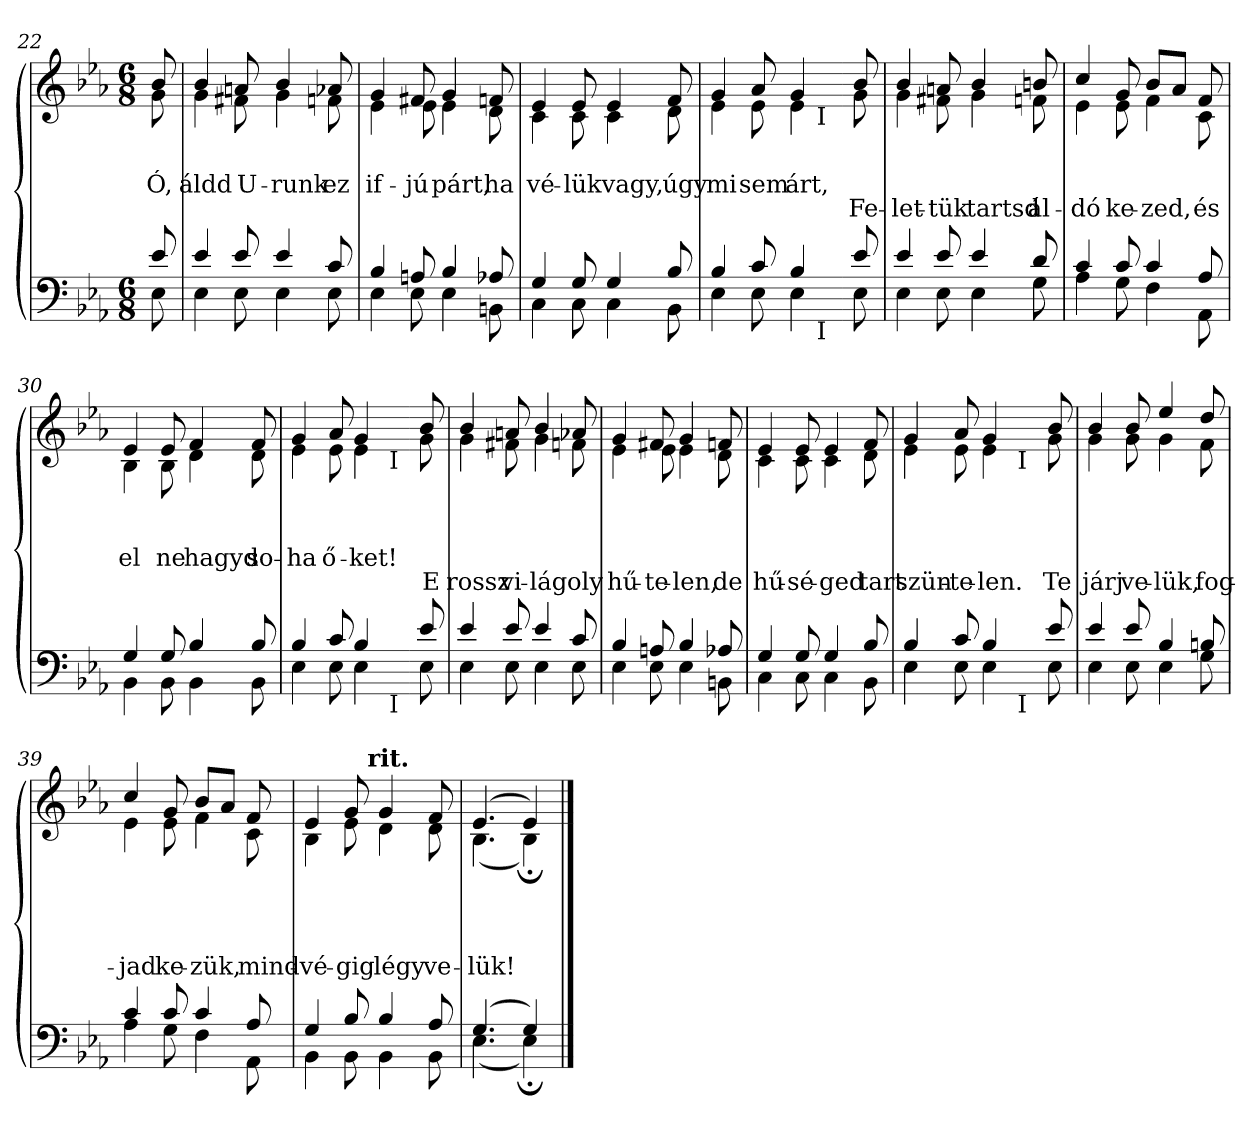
**kern	**kern	**text	**text	**text	**text
*part2	*part1	*part1	*part1	*part1	*part1
*staff2	*staff1	*staff1	*staff1	*staff1	*staff1
!!LO:LB:g=z
*clefF4	*clefG2	*	*	*	*
*k[b-e-a-]	*k[b-e-a-]	*	*	*	*
*E-:	*E-:	*	*	*	*
*M6/8	*M6/8	*	*	*	*
=22	=22	=22	=22	=22	=22
*^	*	*	*	*	*
!	!	!	!	!LO:LY:b	!	!
*	*	*^	*	*	*	*
8e-/	8E-\	8b-/	8g\	.	Ó,	.	.
=23	=23	=23	=23	=23	=23	=23	=23
!	!	!	!	!	!LO:LY:b	!	!
4e-/	4E-\	4b-/	4g\	.	áldd	.	.
!	!	!	!	!	!LO:LY:b	!	!
8e-/	8E-\	8an/	8f#X\	.	U-	.	.
!	!	!	!	!	!LO:LY:b	!	!
4e-/	4E-\	4b-/	4g\	.	-runk	.	.
!	!	!	!	!	!LO:LY:b	!	!
8c/	8E-\	8a-X/	8fn\	.	ez	.	.
=24	=24	=24	=24	=24	=24	=24	=24
!	!	!	!	!	!LO:LY:b	!	!
4B-/	4E-\	4g/	4e-\	.	if-	.	.
!	!	!	!	!	!LO:LY:b	!	!
8An/	8E-\	8f#X/	8e-\	.	-jú	.	.
!	!	!	!	!	!LO:LY:b	!	!
4B-/	4E-\	4g/	4e-\	.	párt,	.	.
!	!	!	!	!	!LO:LY:b	!	!
8A-X/	8BBn\	8fn/	8d\	.	ha	.	.
=25	=25	=25	=25	=25	=25	=25	=25
!	!	!	!	!	!LO:LY:b	!	!
4G/	4C\	4e-/	4c\	.	vé-	.	.
!	!	!	!	!	!LO:LY:b	!	!
8G/	8C\	8e-/	8c\	.	-lük	.	.
!	!	!	!	!	!LO:LY:b	!	!
4G/	4C\	4e-/	4c\	.	vagy,	.	.
!	!	!	!	!	!LO:LY:b	!	!
8B-/	8BB-\	8f/	8d\	.	úgy	.	.
*	*	*v	*v	*	*	*	*
=26	=26	=26	=26	=26	=26	=26
*	*	*^	*	*	*	*
!	!	!	!	!	!LO:LY:b	!	!
*	*^	*	*^	*	*	*	*
4B-/	4E-\	2ryy	4g/	4e-\	2ryy	.	mi	.	.
!	!	!	!	!	!	!	!LO:LY:b	!	!
8c/	8E-\	.	8a-/	8e-\	.	.	sem	.	.
!	!	!	!	!	!	!	!LO:LY:b	!	!
4B-/	4E-\	.	4g/	4e-\	.	.	árt,	.	.
!	!	!	!	!	!LO:TX:b:t=I	!	!	!	!
!	!	!LO:TX:b:t=I	!	!	!	!	!	!	!
.	.	8ryy	.	.	8ryy	.	.	.	.
*	*v	*v	*	*	*	*	*	*	*
*	*	*	*v	*v	*	*	*	*
!!LO:PB:g=z
=27-	=27-	=27-	=27-	=27-	=27-	=27-	=27-
*	*^	*	*^	*	*	*	*
!	!	!	!	!	!	!	!	!LO:LY:b	!
*	*v	*v	*	*	*	*	*	*	*
*	*	*	*v	*v	*	*	*	*
8e-/	8E-\	8b-/	8g\	.	.	Fe-	.
=28	=28	=28	=28	=28	=28	=28	=28
!	!	!	!	!	!	!LO:LY:b	!
4e-/	4E-\	4b-/	4g\	.	.	-let-	.
!	!	!	!	!	!	!LO:LY:b	!
8e-/	8E-\	8an/	8f#X\	.	.	-tük	.
!	!	!	!	!	!	!LO:LY:b	!
4e-/	4E-\	4b-/	4g\	.	.	tartsd	.
!	!	!	!	!	!	!LO:LY:b	!
8d/	8G\	8bn/	8fn\	.	.	ál-	.
=29	=29	=29	=29	=29	=29	=29	=29
!	!	!	!	!	!	!LO:LY:b	!
4c/	4A-\	4cc/	4e-\	.	.	-dó	.
!	!	!	!	!	!	!LO:LY:b	!
8c/	8G\	8g/	8e-\	.	.	ke-	.
!	!	!	!	!	!	!LO:LY:b	!
4c/	4F\	8b-/L	4f\	.	.	-zed,	.
.	.	8a-/J	.	.	.	.	.
!	!	!	!	!	!	!LO:LY:b	!
8A-/	8AA-\	8f/	8c\	.	.	és	.
=30	=30	=30	=30	=30	=30	=30	=30
!	!	!	!	!	!	!LO:LY:b	!
4G/	4BB-\	4e-/	4B-\	.	.	el	.
!	!	!	!	!	!	!LO:LY:b	!
8G/	8BB-\	8e-/	8B-\	.	.	ne	.
!	!	!	!	!	!	!LO:LY:b	!
4B-/	4BB-\	4f/	4d\	.	.	hagyd	.
!	!	!	!	!	!	!LO:LY:b	!
8B-/	8BB-\	8f/	8d\	.	.	so-	.
=31	=31	=31	=31	=31	=31	=31	=31
!	!	!	!	!	!	!LO:LY:b	!
*	*^	*	*^	*	*	*	*
4B-/	4E-\	2ryy	4g/	4e-\	2ryy	.	.	-ha	.
!	!	!	!	!	!	!	!	!LO:LY:b	!
8c/	8E-\	.	8a-/	8e-\	.	.	.	ő-	.
!	!	!	!	!	!	!	!	!LO:LY:b	!
4B-/	4E-\	.	4g/	4e-\	.	.	.	-ket!	.
.	.	32ryy	.	.	32ryy	.	.	.	.
!	!	!	!	!	!LO:TX:b:t=I	!	!	!	!
!	!	!LO:TX:b:t=I	!	!	!	!	!	!	!
.	.	16.ryy	.	.	16.ryy	.	.	.	.
*	*v	*v	*	*	*	*	*	*	*
*	*	*	*v	*v	*	*	*	*
!!LO:LB:g=z
=32-	=32-	=32-	=32-	=32-	=32-	=32-	=32-
*	*^	*	*^	*	*	*	*
!	!	!	!	!	!	!	!	!	!LO:LY:b
*	*v	*v	*	*	*	*	*	*	*
*	*	*	*v	*v	*	*	*	*
8e-/	8E-\	8b-/	8g\	.	.	.	E
=33	=33	=33	=33	=33	=33	=33	=33
!	!	!	!	!	!	!	!LO:LY:b
4e-/	4E-\	4b-/	4g\	.	.	.	rossz
!	!	!	!	!	!	!	!LO:LY:b
8e-/	8E-\	8an/	8f#X\	.	.	.	vi-
!	!	!	!	!	!	!	!LO:LY:b
4e-/	4E-\	4b-/	4g\	.	.	.	-lág
!	!	!	!	!	!	!	!LO:LY:b
8c/	8E-\	8a-X/	8fn\	.	.	.	oly
=34	=34	=34	=34	=34	=34	=34	=34
!	!	!	!	!	!	!	!LO:LY:b
4B-/	4E-\	4g/	4e-\	.	.	.	hű-
!	!	!	!	!	!	!	!LO:LY:b
8An/	8E-\	8f#X/	8e-\	.	.	.	-te-
!	!	!	!	!	!	!	!LO:LY:b
4B-/	4E-\	4g/	4e-\	.	.	.	-len,
!	!	!	!	!	!	!	!LO:LY:b
8A-X/	8BBn\	8fn/	8d\	.	.	.	de
=35	=35	=35	=35	=35	=35	=35	=35
!	!	!	!	!	!	!	!LO:LY:b
4G/	4C\	4e-/	4c\	.	.	.	hű-
!	!	!	!	!	!	!	!LO:LY:b
8G/	8C\	8e-/	8c\	.	.	.	-sé-
!	!	!	!	!	!	!	!LO:LY:b
4G/	4C\	4e-/	4c\	.	.	.	-ged
!	!	!	!	!	!	!	!LO:LY:b
8B-/	8BB-\	8f/	8d\	.	.	.	tart
=36	=36	=36	=36	=36	=36	=36	=36
!	!	!	!	!	!	!	!LO:LY:b
*	*^	*	*^	*	*	*	*
4B-/	4E-\	2ryy	4g/	4e-\	2ryy	.	.	.	szün-
!	!	!	!	!	!	!	!	!	!LO:LY:b
8c/	8E-\	.	8a-/	8e-\	.	.	.	.	-te-
!	!	!	!	!	!	!	!	!	!LO:LY:b
4B-/	4E-\	.	4g/	4e-\	.	.	.	.	-len.
.	.	32ryy	.	.	32ryy	.	.	.	.
!	!	!	!	!	!LO:TX:b:t=I	!	!	!	!
!	!	!LO:TX:b:t=I	!	!	!	!	!	!	!
.	.	16.ryy	.	.	16.ryy	.	.	.	.
*	*v	*v	*	*	*	*	*	*	*
*	*	*	*v	*v	*	*	*	*
!!LO:LB:g=z
=37-	=37-	=37-	=37-	=37-	=37-	=37-	=37-
*	*^	*	*^	*	*	*	*
!	!	!	!	!	!	!	!	!	!LO:LY:b
*	*v	*v	*	*	*	*	*	*	*
*	*	*	*v	*v	*	*	*	*
8e-/	8E-\	8b-/	8g\	.	.	.	Te
=38	=38	=38	=38	=38	=38	=38	=38
!	!	!	!	!	!	!	!LO:LY:b
4e-/	4E-\	4b-/	4g\	.	.	.	járj
!	!	!	!	!	!	!	!LO:LY:b
8e-/	8E-\	8b-/	8g\	.	.	.	ve-
!	!	!	!	!	!	!	!LO:LY:b
4B-/	4E-\	4ee-/	4g\	.	.	.	-lük,
!	!	!	!	!	!	!	!LO:LY:b
8Bn/	8G\	8dd/	8f\	.	.	.	fog-
=39	=39	=39	=39	=39	=39	=39	=39
!	!	!	!	!	!	!	!LO:LY:b
4c/	4A-\	4cc/	4e-\	.	.	.	-jad
!	!	!	!	!	!	!	!LO:LY:b
8c/	8G\	8g/	8e-\	.	.	.	ke-
!	!	!	!	!	!	!	!LO:LY:b
4c/	4F\	8b-/L	4f\	.	.	.	-zük,
.	.	8a-/J	.	.	.	.	.
!	!	!	!	!	!	!	!LO:LY:b
8A-/	8AA-\	8f/	8c\	.	.	.	mind-
=40	=40	=40	=40	=40	=40	=40	=40
!	!	!	!	!	!	!	!LO:LY:b
*	*	*	*^	*	*	*	*
4G/	4BB-\	4e-/	4B-\	4ryy	.	.	.	-vé-
!	!	!	!	!	!	!	!	!LO:LY:b
8B-/	8BB-\	8g/	8e-\	16.ryy	.	.	.	-gig
!	!	!	!	!LO:TX:a:B:t=rit.	!	!	!	!
.	.	.	.	4ryy	.	.	.	.
!	!	!	!	!	!	!	!	!LO:LY:b
4B-/	4BB-\	4g/	4d\	.	.	.	.	légy
.	.	.	.	8ryy	.	.	.	.
!	!	!	!	!	!	!	!	!LO:LY:b
8A-/	8BB-\	8f/	8d\	.	.	.	.	ve-
.	.	.	.	32ryy	.	.	.	.
*	*	*	*v	*v	*	*	*	*
=41	=41	=41	=41	=41	=41	=41	=41
*	*	*	*^	*	*	*	*
!	!	!	!	!	!	!	!	!LO:LY:b
*	*	*	*v	*v	*	*	*	*
(>4.G/	(<4.E-\	(>4.e-/	(<4.B-\	.	.	.	-lük!
4G/)	4E-;<\)	4e-/)	4B-;<\)	.	.	.	.
*v	*v	*	*	*	*	*	*
*	*v	*v	*	*	*	*
==	==	==	==	==	==
*-	*-	*-	*-	*-	*-
